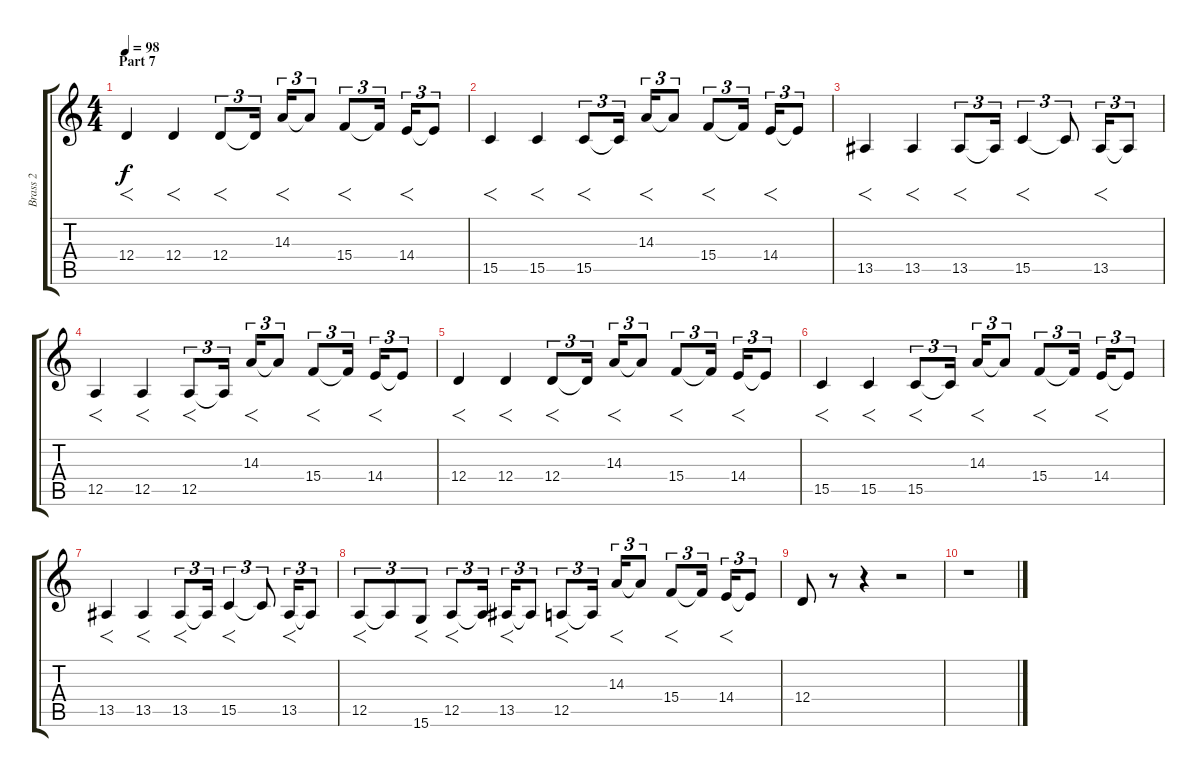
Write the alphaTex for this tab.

\track ("Brass 2" "Brass 2") {instrument trombone}
\staff {score tabs}
\tuning (E4 B3 G3 D3 A2 E2) {hide}
\ts (4 4)
\section ("" "Part 7")
\tempo 98
\clef g2
\ks c
12.4.4{f dy f} 12.4.4{f} 12.4.8{f tu (3 2)} 12.4{t}.16{tu (3 2)} 14.3.16{f tu (3 2)} 14.3{t}.8{tu (3 2)} 15.4.8{f tu (3 2)} 15.4{t}.16{tu (3 2)} 14.4.16{f tu (3 2)} 14.4{t}.8{tu (3 2)} |
15.5.4{f} 15.5.4{f} 15.5.8{f tu (3 2)} 15.5{t}.16{tu (3 2)} 14.3.16{f tu (3 2)} 14.3{t}.8{tu (3 2)} 15.4.8{f tu (3 2)} 15.4{t}.16{tu (3 2)} 14.4.16{f tu (3 2)} 14.4{t}.8{tu (3 2)} |
13.5.4{f} 13.5.4{f} 13.5.8{f tu (3 2)} 13.5{t}.16{tu (3 2)} 15.5.4{f tu (3 2)} 15.5{t}.8{tu (3 2)} 13.5.16{f tu (3 2)} 13.5{t}.8{tu (3 2)} |
12.5.4{f} 12.5.4{f} 12.5.8{f tu (3 2)} 12.5{t}.16{tu (3 2)} 14.3.16{f tu (3 2)} 14.3{t}.8{tu (3 2)} 15.4.8{f tu (3 2)} 15.4{t}.16{tu (3 2)} 14.4.16{f tu (3 2)} 14.4{t}.8{tu (3 2)} |
12.4.4{f} 12.4.4{f} 12.4.8{f tu (3 2)} 12.4{t}.16{tu (3 2)} 14.3.16{f tu (3 2)} 14.3{t}.8{tu (3 2)} 15.4.8{f tu (3 2)} 15.4{t}.16{tu (3 2)} 14.4.16{f tu (3 2)} 14.4{t}.8{tu (3 2)} |
15.5.4{f} 15.5.4{f} 15.5.8{f tu (3 2)} 15.5{t}.16{tu (3 2)} 14.3.16{f tu (3 2)} 14.3{t}.8{tu (3 2)} 15.4.8{f tu (3 2)} 15.4{t}.16{tu (3 2)} 14.4.16{f tu (3 2)} 14.4{t}.8{tu (3 2)} |
13.5.4{f} 13.5.4{f} 13.5.8{f tu (3 2)} 13.5{t}.16{tu (3 2)} 15.5.4{f tu (3 2)} 15.5{t}.8{tu (3 2)} 13.5.16{f tu (3 2)} 13.5{t}.8{tu (3 2)} |
12.5.8{f tu (3 2)} 12.5{t}.8{tu (3 2)} 15.6.8{f tu (3 2)} 12.5.8{f tu (3 2)} 12.5{t}.16{tu (3 2)} 13.5.16{f tu (3 2)} 13.5{t}.8{tu (3 2)} 12.5.8{f tu (3 2)} 12.5{t}.16{tu (3 2)} 14.3.16{f tu (3 2)} 14.3{t}.8{tu (3 2)} 15.4.8{f tu (3 2)} 15.4{t}.16{tu (3 2)} 14.4.16{f tu (3 2)} 14.4{t}.8{tu (3 2)} |
12.4.8 r.8 r.4 r.2 |
r.1
